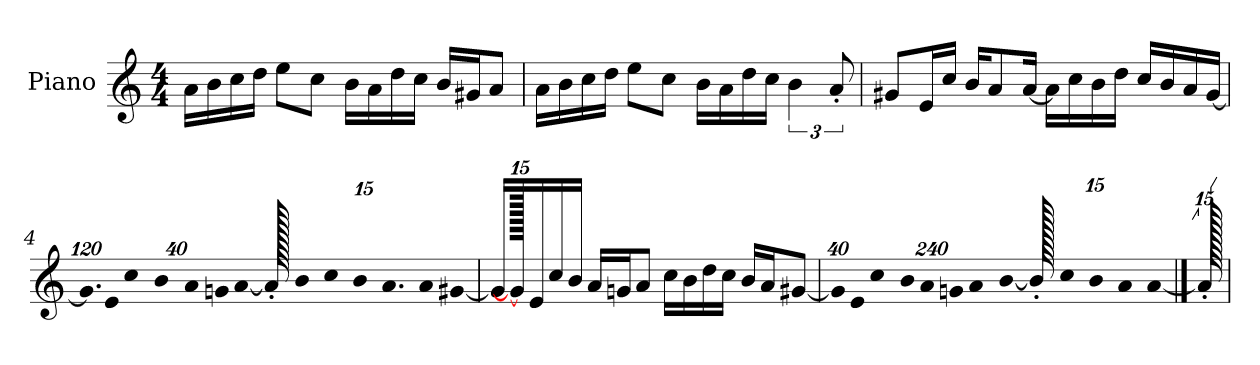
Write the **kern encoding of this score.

**kern
*part1
*staff1
*I"Piano
*I'P-no
*clefG2
*k[]
*M4/4
*MM90
=1
16a\LL
16b\
16cc\
16dd\JJ
8ee\L
8cc\J
16b\LL
16a\
16dd\
16cc\JJ
16b/LL
16g#X/J
8a/J
=2
16a\LL
16b\
16cc\
16dd\JJ
8ee\L
8cc\J
16b\LL
16a\
16dd\
16cc\JJ
6b\
12a'/
=3
8g#X/L
16e/L
16cc/JJ
16b/KL
8a/
[16a/Jk
16a\LL]
16cc\
16b\
16dd\JJ
16cc/LL
16b/
16a/
[16g#/JJ
!!LO:LB:g=z
=4
*Xbrackettup
!LO:N:vis=16.
960%103g#/LL]
!LO:N:vis=32
640%23e/K
!LO:N:vis=16
1920%137cc/
!LO:N:vis=16
1920%137b/
!LO:N:vis=16
1920%137a/
!LO:N:vis=32
640%23gn/K
[384%41a/J
1920a'/]
20b/LL
20cc/
20b/J
10.a/
10a/
[1920%191g#X/J
=5
16g#/LL]
1920g#/_
16e/
16cc/
16b/JJ
16a/LL
16gn/J
8a/J
16cc\LL
16b\
16dd\
16cc\JJ
16b/LL
16a/J
[8g#X/J
=6
!LO:N:vis=32
640%23g#/KLL]
!LO:N:vis=16
1920%137e/
!LO:N:vis=32
640%23cc/K
!LO:N:vis=16
1920%137b/
!LO:N:vis=16
1920%137a/
!LO:N:vis=16
1920%137gn/
!LO:N:vis=32
640%23a/K
[384%41b/J
1920b'/]
*brackettup
24cc\LL
24b\JJ
6a/
[1920%479a/
==7
1920a'/]
=
*-
